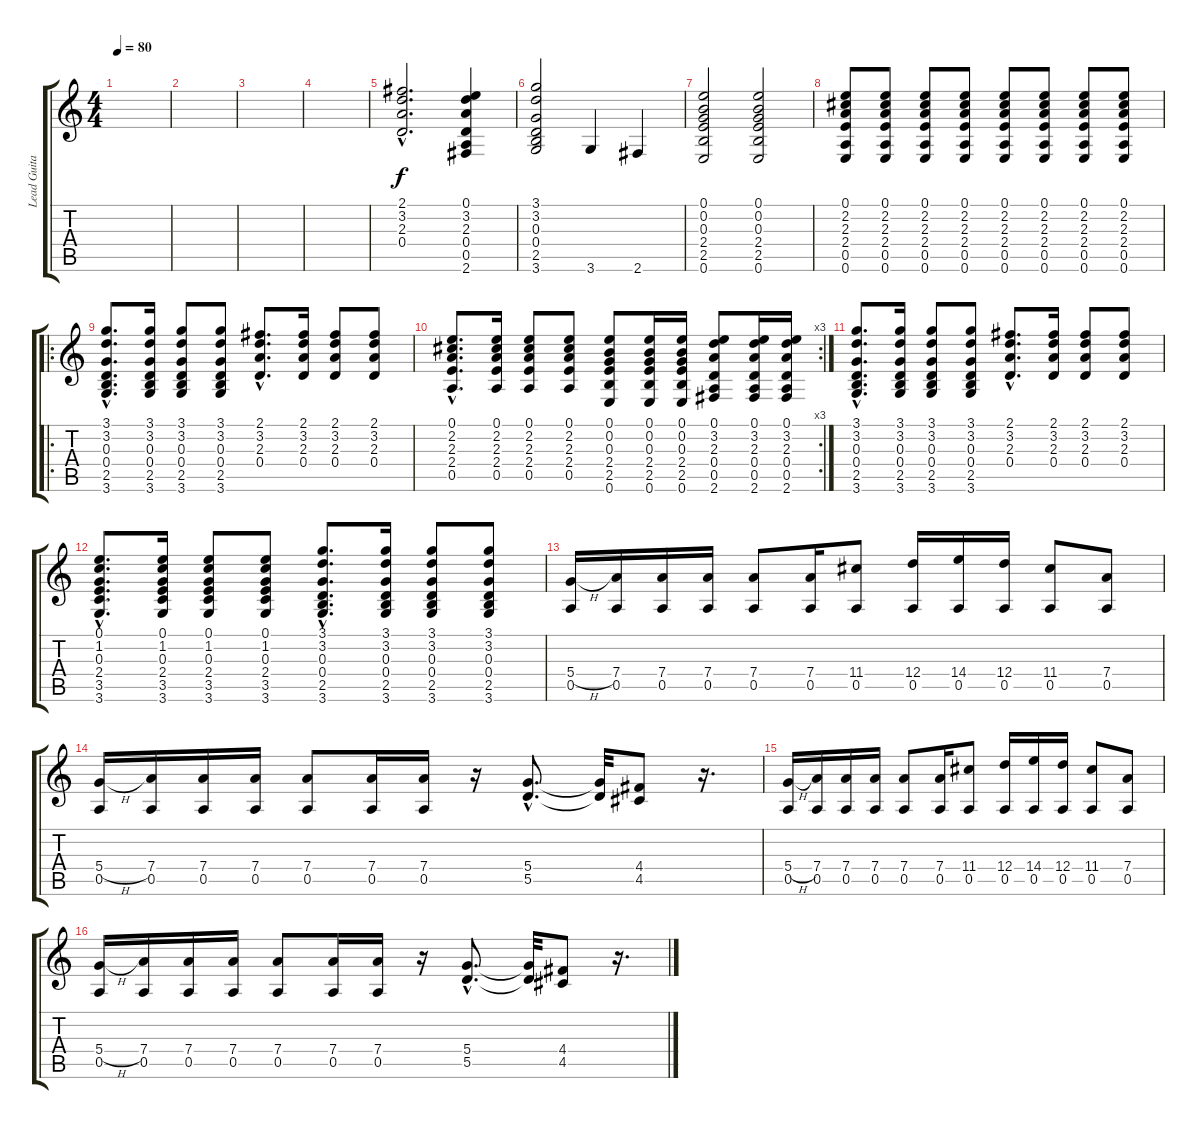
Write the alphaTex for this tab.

\track ("Lead Guitar" "Lead Guita") {instrument electricguitarclean}
\staff {score tabs}
\tuning (E4 B3 G3 D3 A2 E2) {hide}
\ts (4 4)
\tempo 80
\clef g2
\ks c
|
|
|
|
(2.1{hac} 3.2{hac} 2.3{hac} 0.4{hac}).2{d} (0.1 3.2 2.3 0.4 0.5 2.6).4 |
(3.1 3.2 0.3 0.4 2.5 3.6).2 3.6.4 2.6.4 |
(0.1 0.2 0.3 2.4 2.5 0.6).2 (0.1 0.2 0.3 2.4 2.5 0.6).2 |
(0.1 2.2 2.3 2.4 0.5 0.6).8 (0.1 2.2 2.3 2.4 0.5 0.6).8 (0.1 2.2 2.3 2.4 0.5 0.6).8 (0.1 2.2 2.3 2.4 0.5 0.6).8 (0.1 2.2 2.3 2.4 0.5 0.6).8 (0.1 2.2 2.3 2.4 0.5 0.6).8 (0.1 2.2 2.3 2.4 0.5 0.6).8 (0.1 2.2 2.3 2.4 0.5 0.6).8 |
\ro
(3.1{hac} 3.2{hac} 0.3{hac} 0.4{hac} 2.5{hac} 3.6{hac}).8{d} (3.1 3.2 0.3 0.4 2.5 3.6).16 (3.1 3.2 0.3 0.4 2.5 3.6).8 (3.1 3.2 0.3 0.4 2.5 3.6).8 (2.1{hac} 3.2{hac} 2.3{hac} 0.4{hac}).8{d} (2.1 3.2 2.3 0.4).16 (2.1 3.2 2.3 0.4).8 (2.1 3.2 2.3 0.4).8 |
\rc 3
(0.1{hac} 2.2{hac} 2.3{hac} 2.4{hac} 0.5{hac}).8{d} (0.1 2.2 2.3 2.4 0.5).16 (0.1 2.2 2.3 2.4 0.5).8 (0.1 2.2 2.3 2.4 0.5).8 (0.1 0.2 0.3 2.4 2.5 0.6).8 (0.1 0.2 0.3 2.4 2.5 0.6).16 (0.1 0.2 0.3 2.4 2.5 0.6).16 (0.1 3.2 2.3 0.4 0.5 2.6).8 (0.1 3.2 2.3 0.4 0.5 2.6).16 (0.1 3.2 2.3 0.4 0.5 2.6).16 |
(3.1{hac} 3.2{hac} 0.3{hac} 0.4{hac} 2.5{hac} 3.6{hac}).8{d} (3.1 3.2 0.3 0.4 2.5 3.6).16 (3.1 3.2 0.3 0.4 2.5 3.6).8 (3.1 3.2 0.3 0.4 2.5 3.6).8 (2.1{hac} 3.2{hac} 2.3{hac} 0.4{hac}).8{d} (2.1 3.2 2.3 0.4).16 (2.1 3.2 2.3 0.4).8 (2.1 3.2 2.3 0.4).8 |
(0.1{hac} 1.2{hac} 0.3{hac} 2.4{hac} 3.5{hac} 3.6{hac}).8{d} (0.1 1.2 0.3 2.4 3.5 3.6).16 (0.1 1.2 0.3 2.4 3.5 3.6).8 (0.1 1.2 0.3 2.4 3.5 3.6).8 (3.1{hac} 3.2{hac} 0.3{hac} 0.4{hac} 2.5{hac} 3.6{hac}).8{d} (3.1 3.2 0.3 0.4 2.5 3.6).16 (3.1 3.2 0.3 0.4 2.5 3.6).8 (3.1 3.2 0.3 0.4 2.5 3.6).8 |
(5.4{h} 0.5).16 (7.4 0.5).16 (7.4 0.5).16 (7.4 0.5).16 (7.4 0.5).8 (7.4 0.5).16 (11.4 0.5).8 (12.4 0.5).16 (14.4 0.5).16 (12.4 0.5).16 (11.4 0.5).8 (7.4 0.5).8 |
(5.4{h} 0.5).16 (7.4 0.5).16 (7.4 0.5).16 (7.4 0.5).16 (7.4 0.5).8 (7.4 0.5).16 (7.4 0.5).16 r.16 (5.4{hac} 5.5{hac}).8{d} (5.4{t} 5.5{t}).32 (4.4 4.5).8 r.16{d} |
(5.4{h} 0.5).16 (7.4 0.5).16 (7.4 0.5).16 (7.4 0.5).16 (7.4 0.5).8 (7.4 0.5).16 (11.4 0.5).8 (12.4 0.5).16 (14.4 0.5).16 (12.4 0.5).16 (11.4 0.5).8 (7.4 0.5).8 |
(5.4{h} 0.5).16 (7.4 0.5).16 (7.4 0.5).16 (7.4 0.5).16 (7.4 0.5).8 (7.4 0.5).16 (7.4 0.5).16 r.16 (5.4{hac} 5.5{hac}).8{d} (5.4{t} 5.5{t}).32 (4.4 4.5).8 r.16{d}
